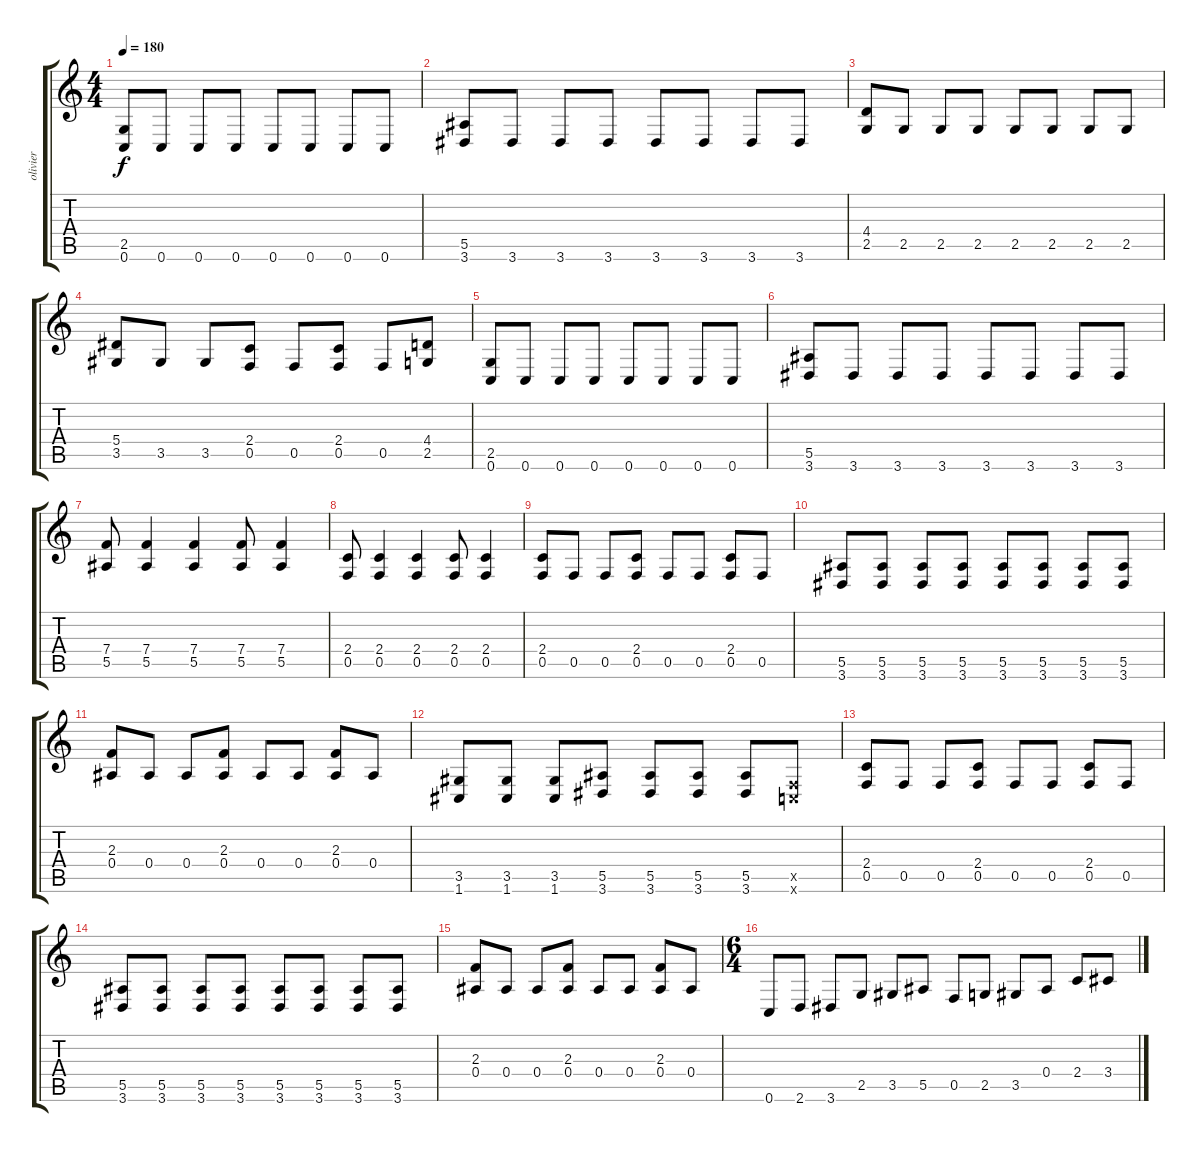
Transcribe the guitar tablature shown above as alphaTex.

\track ("olivier" "olivier") {instrument distortionguitar}
\staff {score tabs}
\tuning (C4 G3 Eb3 Bb2 F2 C2) {hide}
\ts (4 4)
\tempo 180
\clef g2
\ks c
(2.5 0.6).8{dy f} 0.6.8 0.6.8 0.6.8 0.6.8 0.6.8 0.6.8 0.6.8 |
(5.5 3.6).8 3.6.8 3.6.8 3.6.8 3.6.8 3.6.8 3.6.8 3.6.8 |
(4.4 2.5).8 2.5.8 2.5.8 2.5.8 2.5.8 2.5.8 2.5.8 2.5.8 |
(5.4 3.5).8 3.5.8 3.5.8 (2.4 0.5).8 0.5.8 (2.4 0.5).8 0.5.8 (4.4 2.5).8 |
(2.5 0.6).8 0.6.8 0.6.8 0.6.8 0.6.8 0.6.8 0.6.8 0.6.8 |
(5.5 3.6).8 3.6.8 3.6.8 3.6.8 3.6.8 3.6.8 3.6.8 3.6.8 |
(7.4 5.5).8 (7.4 5.5).4 (7.4 5.5).4 (7.4 5.5).8 (7.4 5.5).4 |
(2.4 0.5).8 (2.4 0.5).4 (2.4 0.5).4 (2.4 0.5).8 (2.4 0.5).4 |
(2.4 0.5).8 0.5.8 0.5.8 (2.4 0.5).8 0.5.8 0.5.8 (2.4 0.5).8 0.5.8 |
(5.5 3.6).8 (5.5 3.6).8 (5.5 3.6).8 (5.5 3.6).8 (5.5 3.6).8 (5.5 3.6).8 (5.5 3.6).8 (5.5 3.6).8 |
(2.3 0.4).8 0.4.8 0.4.8 (2.3 0.4).8 0.4.8 0.4.8 (2.3 0.4).8 0.4.8 |
(3.5 1.6).8 (3.5 1.6).8 (3.5 1.6).8 (5.5 3.6).8 (5.5 3.6).8 (5.5 3.6).8 (5.5 3.6).8 (0.5{x} 0.6{x}).8 |
(2.4 0.5).8 0.5.8 0.5.8 (2.4 0.5).8 0.5.8 0.5.8 (2.4 0.5).8 0.5.8 |
(5.5 3.6).8 (5.5 3.6).8 (5.5 3.6).8 (5.5 3.6).8 (5.5 3.6).8 (5.5 3.6).8 (5.5 3.6).8 (5.5 3.6).8 |
(2.3 0.4).8 0.4.8 0.4.8 (2.3 0.4).8 0.4.8 0.4.8 (2.3 0.4).8 0.4.8 |
\ts (6 4)
0.6.8 2.6.8 3.6.8 2.5.8 3.5.8 5.5.8 0.5.8 2.5.8 3.5.8 0.4.8 2.4.8 3.4.8
